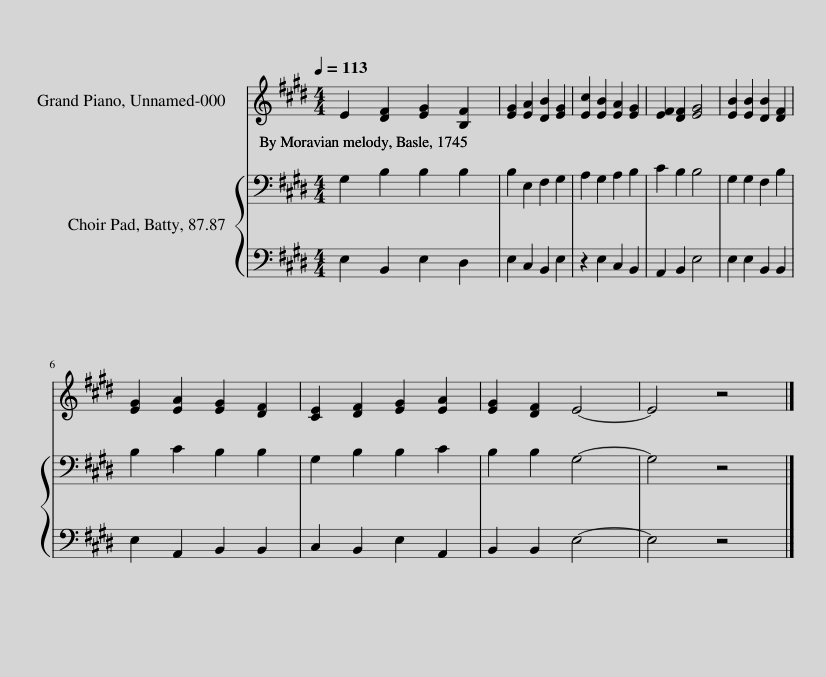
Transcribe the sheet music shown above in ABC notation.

X:1
%%score 1 { 2 | 3 }
L:1/8
Q:1/4=113
M:4/4
I:linebreak $
K:E
V:1 treble
V:2 bass
V:3 bass
V:1
 E2 [DF]2 [EG]2 [B,F]2 | [EG]2 [EA]2 [DB]2 [EG]2 | [Ec]2 [EB]2 [EA]2 [EG]2 | [EF]2 [DF]2 [EG]4 | [EB]2 [EB]2 [DB]2 [DF]2 |$ %5
 [EG]2 [EA]2 [EG]2 [DF]2 | [CE]2 [DF]2 [EG]2 [EA]2 | [EG]2 [DF]2 E4- | E4 z4 |] %9
V:2
 G,2 B,2 B,2 B,2 | B,2 E,2 F,2 G,2 | A,2 G,2 A,2 B,2 | C2 B,2 B,4 | G,2 G,2 F,2 B,2 |$ %5
 B,2 C2 B,2 B,2 | G,2 B,2 B,2 C2 | B,2 B,2 G,4- | G,4 z4 |] %9
V:3
 E,2 B,,2 E,2 D,2 | E,2 C,2 B,,2 E,2 | z2 E,2 C,2 B,,2 | A,,2 B,,2 E,4 | E,2 E,2 B,,2 B,,2 |$ %5
 E,2 A,,2 B,,2 B,,2 | C,2 B,,2 E,2 A,,2 | B,,2 B,,2 E,4- | E,4 z4 |] %9
